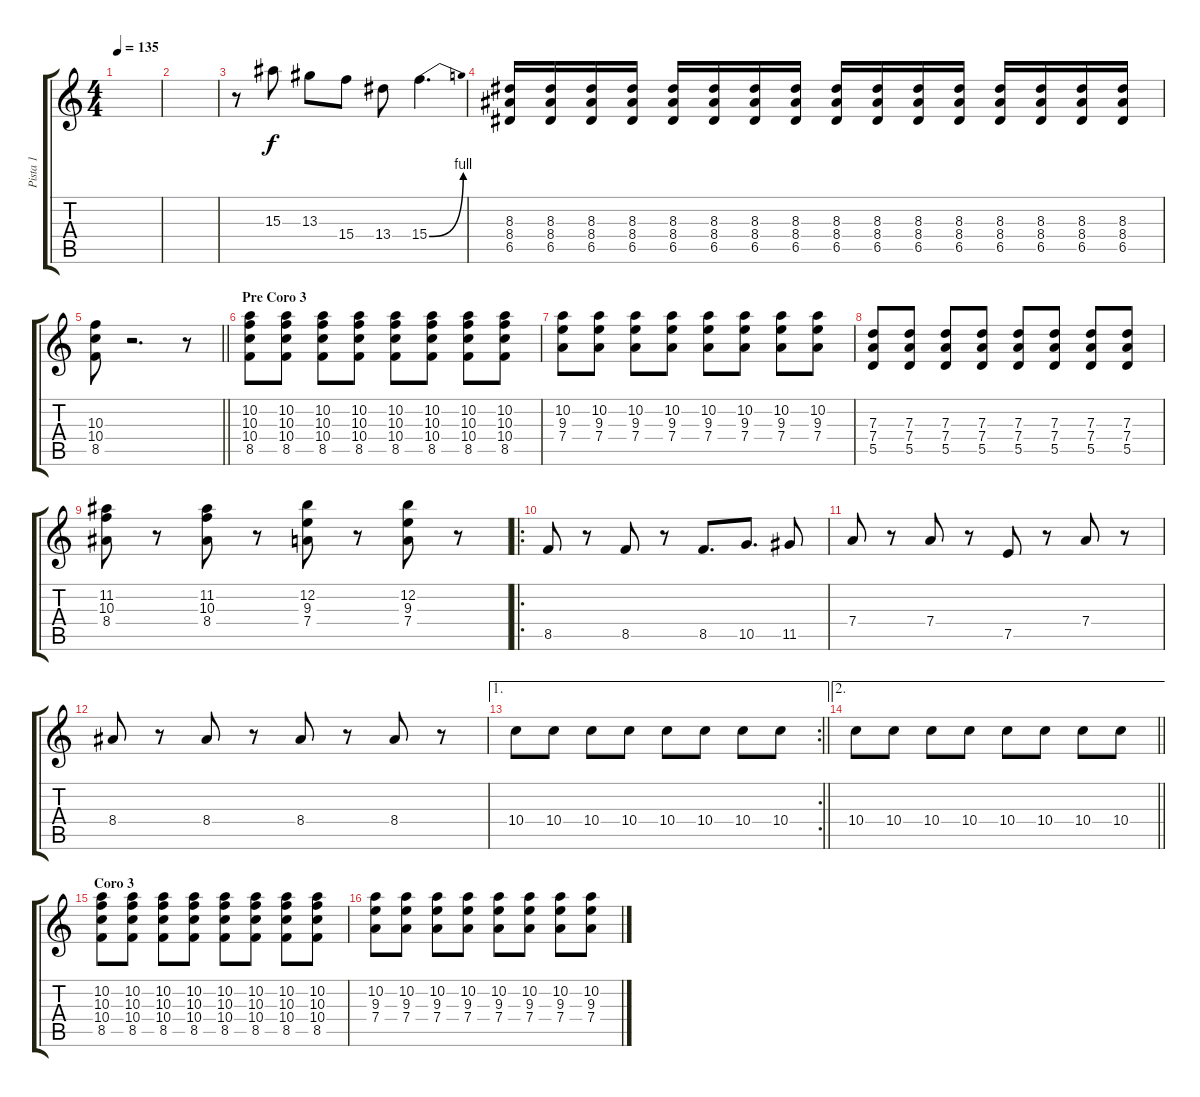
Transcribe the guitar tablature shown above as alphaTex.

\track ("Pista 1" "Pista 1") {instrument distortionguitar}
\staff {score tabs}
\tuning (E4 B3 G3 D3 A2 E2) {hide}
\ts (4 4)
\tempo 135
\clef g2
\ks c
|
|
r.8 15.3.8 13.3.8 15.4.8 13.4.8 15.4{be (bend 0 0 60 4)}.4{d} |
(8.3 8.4 6.5).16 (8.3 8.4 6.5).16 (8.3 8.4 6.5).16 (8.3 8.4 6.5).16 (8.3 8.4 6.5).16 (8.3 8.4 6.5).16 (8.3 8.4 6.5).16 (8.3 8.4 6.5).16 (8.3 8.4 6.5).16 (8.3 8.4 6.5).16 (8.3 8.4 6.5).16 (8.3 8.4 6.5).16 (8.3 8.4 6.5).16 (8.3 8.4 6.5).16 (8.3 8.4 6.5).16 (8.3 8.4 6.5).16 |
\barLineRight lightlight
(10.3 10.4 8.5).8 r.2{d} r.8 |
\section ("" "Pre Coro 3")
(10.2 10.3 10.4 8.5).8 (10.2 10.3 10.4 8.5).8 (10.2 10.3 10.4 8.5).8 (10.2 10.3 10.4 8.5).8 (10.2 10.3 10.4 8.5).8 (10.2 10.3 10.4 8.5).8 (10.2 10.3 10.4 8.5).8 (10.2 10.3 10.4 8.5).8 |
(10.2 9.3 7.4).8 (10.2 9.3 7.4).8 (10.2 9.3 7.4).8 (10.2 9.3 7.4).8 (10.2 9.3 7.4).8 (10.2 9.3 7.4).8 (10.2 9.3 7.4).8 (10.2 9.3 7.4).8 |
(7.3 7.4 5.5).8 (7.3 7.4 5.5).8 (7.3 7.4 5.5).8 (7.3 7.4 5.5).8 (7.3 7.4 5.5).8 (7.3 7.4 5.5).8 (7.3 7.4 5.5).8 (7.3 7.4 5.5).8 |
(11.2 10.3 8.4).8 r.8 (11.2 10.3 8.4).8 r.8 (12.2 9.3 7.4).8 r.8 (12.2 9.3 7.4).8 r.8 |
\ro
8.5.8 r.8 8.5.8 r.8 8.5.8{d} 10.5.8{d} 11.5.8 |
7.4.8 r.8 7.4.8 r.8 7.5.8 r.8 7.4.8 r.8 |
8.4.8 r.8 8.4.8 r.8 8.4.8 r.8 8.4.8 r.8 |
\ae 1
\rc 2
\barLineRight lightlight
10.4.8 10.4.8 10.4.8 10.4.8 10.4.8 10.4.8 10.4.8 10.4.8 |
\ae 2
\barLineRight lightlight
10.4.8 10.4.8 10.4.8 10.4.8 10.4.8 10.4.8 10.4.8 10.4.8 |
\section ("" "Coro 3")
(10.2 10.3 10.4 8.5).8 (10.2 10.3 10.4 8.5).8 (10.2 10.3 10.4 8.5).8 (10.2 10.3 10.4 8.5).8 (10.2 10.3 10.4 8.5).8 (10.2 10.3 10.4 8.5).8 (10.2 10.3 10.4 8.5).8 (10.2 10.3 10.4 8.5).8 |
(10.2 9.3 7.4).8 (10.2 9.3 7.4).8 (10.2 9.3 7.4).8 (10.2 9.3 7.4).8 (10.2 9.3 7.4).8 (10.2 9.3 7.4).8 (10.2 9.3 7.4).8 (10.2 9.3 7.4).8
